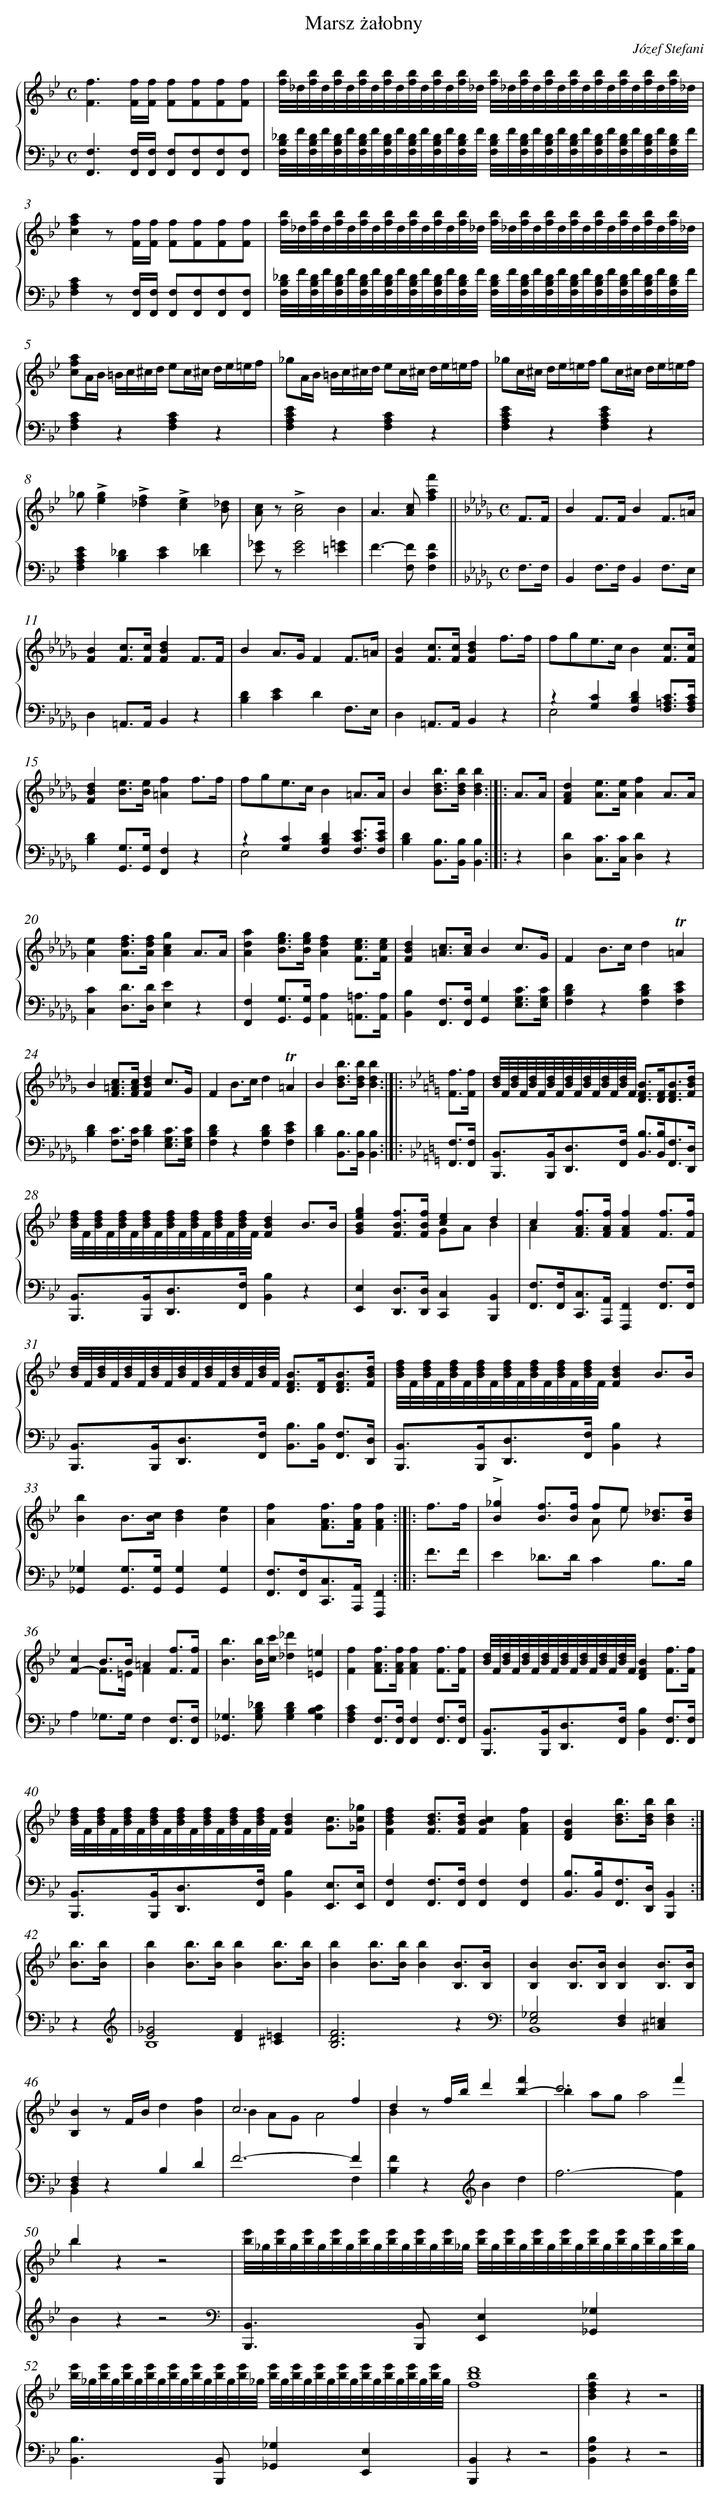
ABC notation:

X:1
T: Marsz żałobny
C: Józef Stefani
L: 1/16
M: C
%%staves {1 2}
V: 1 clef=treble
V: 2 clef=bass
K: Bb
[V:1] [f6F6][fF][fF] [f2F2][f2F2][f2F2][f2F2] |
[V:2] [F,6F,,6][F,F,,][F,F,,] [F,2F,,2][F,2F,,2][F,2F,,2][F,2F,,2] |
[V:1] [b/f/]_d/[b/f/]d/[b/f/]d/[b/f/]d/[b/f/]d/[b/f/]d/[b/f/]d/[b/f/]_d/ [b/f/]_d/[b/f/]d/[b/f/]d/[b/f/]d/[b/f/]d/[b/f/]d/[b/f/]d/[b/f/]_d/ |
[V:2] [_D/B,/F,/]F/[D/B,/F,/]F/[D/B,/F,/]F/[D/B,/F,/]F/[D/B,/F,/]F/[D/B,/F,/]F/[D/B,/F,/]F/[D/B,/F,/]F/ [D/B,/F,/]F/[D/B,/F,/]F/[D/B,/F,/]F/[D/B,/F,/]F/[D/B,/F,/]F/[D/B,/F,/]F/[D/B,/F,/]F/[D/B,/F,/]F/ |
[V:1] [a4f4c4]z2 [fF][fF] [f2F2][f2F2][f2F2][f2F2] |
[V:2] [C4A,4F,4]z2 [F,F,,][F,F,,] [F,2F,,2][F,2F,,2][F,2F,,2][F,2F,,2] |
[V:1] [b/f/]_d/[b/f/]d/[b/f/]d/[b/f/]d/[b/f/]d/[b/f/]d/[b/f/]d/[b/f/]_d/ [b/f/]_d/[b/f/]d/[b/f/]d/[b/f/]d/[b/f/]d/[b/f/]d/[b/f/]d/[b/f/]_d/ |
[V:2] [_D/B,/F,/]F/[D/B,/F,/]F/[D/B,/F,/]F/[D/B,/F,/]F/[D/B,/F,/]F/[D/B,/F,/]F/[D/B,/F,/]F/[D/B,/F,/]F/ [D/B,/F,/]F/[D/B,/F,/]F/[D/B,/F,/]F/[D/B,/F,/]F/[D/B,/F,/]F/[D/B,/F,/]F/[D/B,/F,/]F/[D/B,/F,/]F/ |
[V:1] [a2f2c2]AB =Bc^cd e2c^c de=ef |
[V:2] [C4A,4F,4]z4[C4A,4F,4]z4 |
[V:1] _g2AB =Bc^cd e2c^c de=ef |
[V:2] [E4C4A,4F,4]z4[C4A,4F,4]z4 |
[V:1] _g2c^c de=ef g2c^c de=ef |
[V:2] [E4C4A,4F,4]z4[E4C4A,4F,4]z4 |
[V:1] _g2!accent![g4e4]!accent![f4_d4]!accent![e4c4][_d2B2] |
[V:2] [E4C4A,4F,4][_D4B,4][E4C4][F4_D4] |
[V:1] [c2A2] z2!accent![c8A8]B4 |
[V:2] [_G2E2] z2[G8E8][=G4=E4] |
[V:1] A4>[c4A4][f'4a4f4] [I:setbarnb 10]||
[V:2] F4>-[F4F,4][F4C4F,4] ||
[V:1]  [K:Db] [M:C]F3F |
[V:2]  [K:Db] [M:C]F,3F, |
[V:1] B4F2>F2B4F3=A |
[V:2] B,,4F,2>F,2B,,4F,3E, |
[V:1] [B4F4][c2F2]>[c2F2][d4B4F4]F3F |
[V:2] D,4=A,,2>A,,2B,,4z4 |
[V:1] B4A2>G2F4F3=A |
[V:2] [D4B,4][E4C4]D4F,3E, |
[V:1] [B4F4][c2F2]>[c2F2][d4B4F4]f3f |
[V:2] D,4=A,,2>A,,2B,,4z4 |
[V:1] f2g2e2>c2B4[c3F3][cF] |
[V:2] z4[C4G,4][D4B,4F,4][C3=A,3F,3][CA,F,] & E,8x8 |
[V:1] [d4B4F4][e2B2]>[e2B2][f4=A4]f3f |
[V:2] [D4B,4][G,2G,,2]>[G,2G,,2][F,4F,,4]z4 |
[V:1] f2g2e2>c2B4=A3A |
[V:2] z4[C4G,4][D4B,4F,4][E3C3F,3][ECF,] & E,8x8 |
[V:1] B4[b2d2B2]>[b2d2B2][b4d4B4] :|]|:
[V:2] [D4B,4][B,2B,,2]>[B,2B,,2][B,4B,,4] :|]|:
[V:1] A3A [I:setbarnb 19]|
[V:2] z4 |
[V:1] [d4A4F4][e2A2]>[e2A2][f4A4]A3A |
[V:2] [D4D,4][C2C,2]>[C2C,2][D4D,4]z4 |
[V:1] [e4A4][f2d2A2]>[f2d2A2][g4c4A4]A3A |
[V:2] [C4C,4][D2D,2]>[D2D,2][E4E,4]z4 |
[V:1] [a4d4A4][g2e2B2]>[g2e2B2][f4d4A4][e3c3F3][ecF] |
[V:2] [F,4F,,4][G,2G,,2]>[G,2G,,2][A,4A,,4][=A,3=A,,3][A,A,,] |
[V:1] [d4B4F4][c2=A2]>[c2A2]B4c3G |
[V:2] [B,4B,,4][F,2F,,2]>[F,2F,,2][G,4G,,4][C3G,3E,3][CG,E,] |
[V:1] F4B2>c2d4!trill!=A4 |
[V:2] [D4B,4F,4]z4[D4B,4F,4][E4C4F,4] |
[V:1] B4[c2=A2F2]>[c2A2F2][d4B4F4]c3G |
[V:2] [D4B,4][C2F,2]>[C2F,2][D4B,4][C3G,3E,3][CG,E,] |
[V:1] F4B2>c2d4!trill!=A4 |
[V:2] [D4B,4F,4]z4[D4B,4F,4][E4C4F,4] |
[V:1] B4[b2d2B2]>[b2d2B2][b4d4B4] :|]|:
[V:2] [D4B,4][B,2B,,2]>[B,2B,,2][B,4B,,4] :|]|:
[V:1]  [K:Bb] [f3F3][fF] [I:setbarnb 27]|
[V:2]  [K:Bb] [F,3F,,3][F,F,,] |
[V:1] [d/B/]F/[d/B/]F/[d/B/]F/[d/B/]F/[d/B/]F/[d/B/]F/[d/B/]F/[d/B/]F/ [B2F2D2]>[F2D2][B3F3D3][dBF] |
[V:2] [B,,2B,,,2]>[B,,2B,,,2][D,2D,,2]>[F,2F,,2] [B,2B,,2]>[B,2B,,2][F,3F,,3][D,D,,] |
[V:1] [f/d/B/]F/[f/d/B/]F/[f/d/B/]F/[f/d/B/]F/[f/d/B/]F/[f/d/B/]F/[f/d/B/]F/[f/d/B/]F/[d4B4F4]B3B |
[V:2] [B,,2B,,,2]>[B,,2B,,,2][D,2D,,2]>[F,2F,,2][B,4B,,4]z4 |
[V:1] [g4e4B4G4][f2B2F2]>[f2B2F2][e4c4]d4 & x8G2A2B4 |
[V:2] [E,4E,,4][D,2D,,2]>[D,2D,,2][C,4C,,4][B,,4B,,,4] |
[V:1] c4[f2A2F2]>[f2A2F2][f4A4F4][f3F3][fF] & A4x4x8 |
[V:2] [F,2F,,2]>[F,2F,,2][C,2C,,2]>[A,,2A,,,2][F,,4F,,,4][F,3F,,3][F,F,,] |
[V:1] [d/B/]F/[d/B/]F/[d/B/]F/[d/B/]F/[d/B/]F/[d/B/]F/[d/B/]F/[d/B/]F/ [B2F2D2]>[F2D2][B3F3D3][dBF] |
[V:2] [B,,2B,,,2]>[B,,2B,,,2][D,2D,,2]>[F,2F,,2] [B,2B,,2]>[B,2B,,2] [F,3F,,3][D,D,,] |
[V:1] [f/d/B/]F/[f/d/B/]F/[f/d/B/]F/[f/d/B/]F/[f/d/B/]F/[f/d/B/]F/[f/d/B/]F/[f/d/B/]F/[d4B4F4]B3B |
[V:2] [B,,2B,,,2]>[B,,2B,,,2][D,2D,,2]>[F,2F,,2][B,4B,,4]z4 |
[V:1] [b4B4]B2>[c2B2][d4B4][e4B4] |
[V:2] [_G,4_G,,4][G,2G,,2]>[G,2G,,2][G,4G,,4][G,4G,,4] |
[V:1] [f4A4][f2A2F2]>[f2A2F2][f4A4F4] :|]|:
[V:2] [F,2F,,2]>[F,2F,,2][C,2C,,2]>[A,,2A,,,2][F,,4F,,,4] :|]|:
[V:1]  [K:Bb] f3f [I:setbarnb 35]|
[V:2]  [K:Bb] F3F |
[V:1] !accent![_g4B4][f2B2]>[f2B2] f2e2 [_d3B3][dB] & x8A2 e2x4 |
[V:2] E4_D2>D2C4B,3B, |
[V:1] [c4F4-]B2>B2=A4[f3F3][fF] & x4F2>=E2F4x4 |
[V:2] A,4_G,2>G,2F,4[F,3F,,3][F,F,,] |
[V:1] [b6B6][bB][c'c][_d'4_d4][=e4=E4] |
[V:2] [_G,4_G,,4]>[_D4B,4G,4][D4B,4G,4][C4B,4G,4] |
[V:1] [f4F4][f2A2F2]>[f2A2F2][f4A4F4][f3F3][fF] |
[V:2] [C4A,4F,4][F,2F,,2]>[F,2F,,2][F,4F,,4][F,3F,,3][F,F,,] |
[V:1] [d/B/]F/[d/B/]F/[d/B/]F/[d/B/]F/[d/B/]F/[d/B/]F/[d/B/]F/[d/B/]F/[B4F4D4][f3F3][fF] |
[V:2] [B,,2B,,,2]>[B,,2B,,,2][D,2D,,2]>[F,2F,,2][B,4B,,4][F,3F,,3][F,F,,] |
[V:1] [f/d/B/]F/[f/d/B/]F/[f/d/B/]F/[f/d/B/]F/[f/d/B/]F/[f/d/B/]F/[f/d/B/]F/[f/d/B/]F/[d4B4F4][c3G3][_gc_G] |
[V:2] [B,,2B,,,2]>[B,,2B,,,2][D,2D,,2]>[F,2F,,2][B,4B,,4][E,3E,,3][E,E,,] |
[V:1] [f4d4B4F4][d2B2F2]>[d2B2F2][c4B4F4][f4A4F4] |
[V:2] [F,4F,,4][F,2F,,2]>[F,2F,,2][F,4F,,4][F,4F,,4] |
[V:1] [B4F4D4][b2d2B2]>[b2d2B2][b4d4B4] :|]
[V:2] [B,2B,,2]>[B,2B,,2][F,2F,,2]>[D,2D,,2][B,,4B,,,4] :|]
[V:1] [b3B3][bB] [I:setbarnb 43]|
[V:2] z4 |
[V:1] [b4B4][b2B2]>[b2B2][b4B4][b3B3][bB] |
[V:2] [K:clef=treble][_G8E8][F4D4][=E4^C4] & B,16 |
[V:1] [b4B4][b2B2]>[b2B2][b4B4][B3B,3][BB,] |
[V:2] [F12D12B,12]z4 |
[V:1] [B4B,4][B2B,2]>[B2B,2][B4B,4][B3B,3][BB,] |
[V:2] [K:clef=bass][_G,8E,8][F,4D,4][=E,4^C,4] & B,,16 |
[V:1] [B4B,4]z2 FBd4[f4B4] |
[V:2] [F,4D,4]z4B,4D4 & B,,4x4x8 |
[V:1] c12f4 & B4A2G2A8 |
[V:2] F12-F4 & x8x4F,4 |
[V:1] d4z2 fbd'4[f'4b4-] & B4x4x8 |
[V:2] [F4B,4]z4[K:clef=treble]B4d4 |
[V:1] c'12f'4 & b4a2g2a8 |
[V:2] f12-[f4F4] |
[V:1] b4z4z8 & b4x4x8 |
[V:2] B4z4z8 |
[V:1] [e'/b/]_g/[e'/b/]g/[e'/b/]g/[e'/b/]g/[e'/b/]g/[e'/b/]g/[e'/b/]g/[e'/b/]_g/ [e'/b/]g/[e'/b/]g/[e'/b/]g/[e'/b/]g/[e'/b/]g/[e'/b/]g/[e'/b/]g/[e'/b/]g/ |
[V:2] [K:clef=bass][B,,4B,,,4]>[B,,4B,,,4][E,4E,,4][_G,4_G,,4] |
[V:1] [e'/b/]_g/[e'/b/]g/[e'/b/]g/[e'/b/]g/[e'/b/]g/[e'/b/]g/[e'/b/]g/[e'/b/]_g/ [e'/b/]g/[e'/b/]g/[e'/b/]g/[e'/b/]g/[e'/b/]g/[e'/b/]g/[e'/b/]g/[e'/b/]g/ |
[V:2] [B,4B,,4]>[B,,4B,,,4][_G,4_G,,4][E,4E,,4] |
[V:1] [d'16b16f16] |
[V:2] [B,,4B,,,4]z4z8 |
[V:1] [b4f4d4B4]z4z8 |]
[V:2] [B,4F,4B,,4]z4z8 |]
